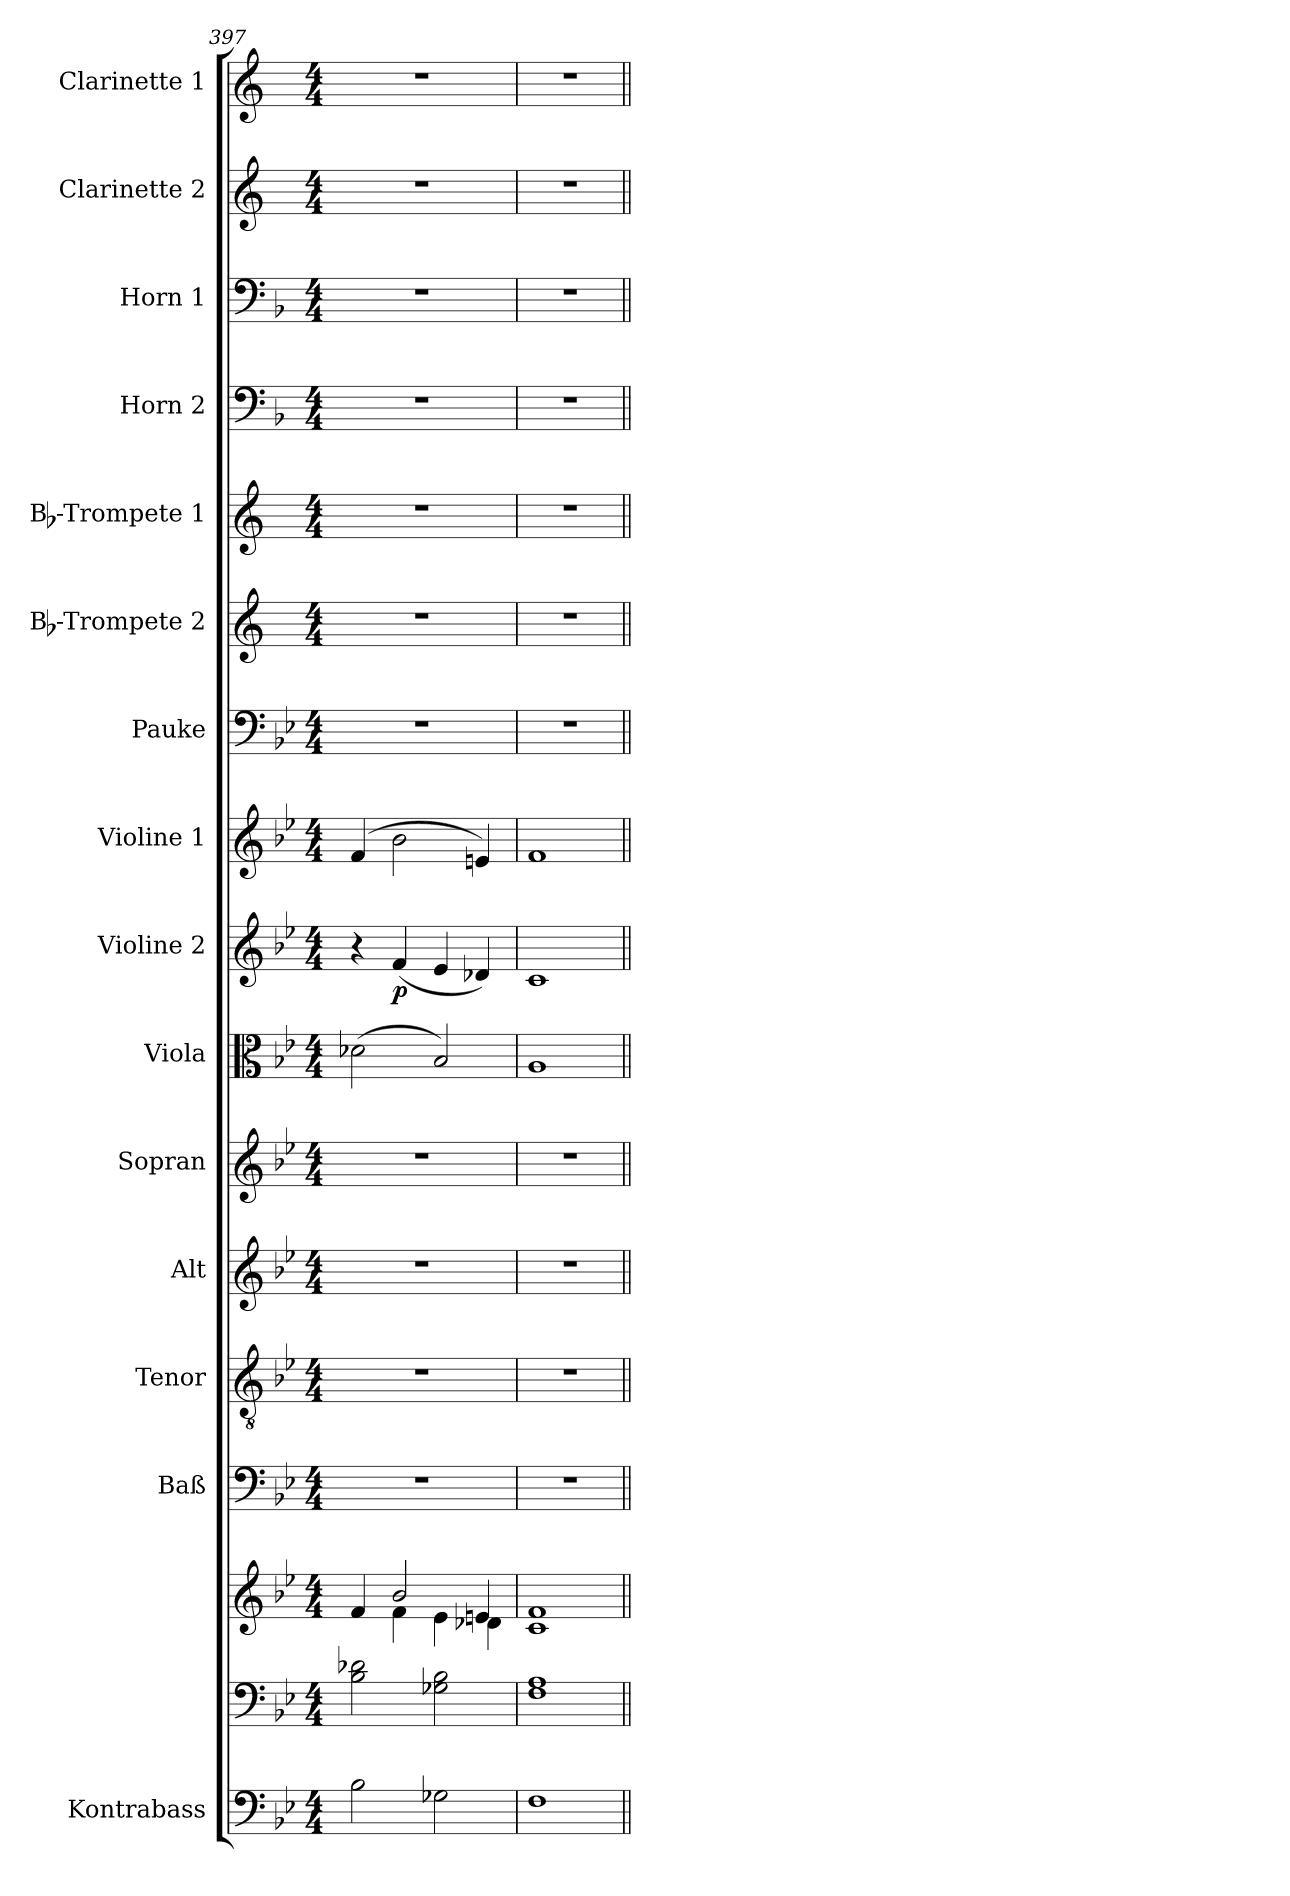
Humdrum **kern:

**kern	**kern	**kern	**kern	**kern	**kern	**kern	**kern	**kern	**dynam	**kern	**kern	**kern	**kern	**kern	**kern	**kern	**kern
*part16	*part15	*part15	*part14	*part13	*part12	*part11	*part10	*part9	*part9	*part8	*part7	*part6	*part5	*part4	*part3	*part2	*part1
*staff17	*staff16	*staff15	*staff14	*staff13	*staff12	*staff11	*staff10	*staff9	*staff9	*staff8	*staff7	*staff6	*staff5	*staff4	*staff3	*staff2	*staff1
*I"Kontrabass	*	*	*I"Baß	*I"Tenor	*I"Alt	*I"Sopran	*I"Viola	*I"Violine 2	*	*I"Violine 1	*I"Pauke	*I"Bb-Trompete 2	*I"Bb-Trompete 1	*I"Horn 2	*I"Horn 1	*I"Clarinette 2	*I"Clarinette 1
*I'Kb.	*	*	*I'Baß	*I'Ten	*I'Alt	*I'Sop	*I'Vla.	*I'Vln. 2	*	*I'Vln. 1	*I'Pk.	*I'Bb Trp. 2	*I'Bb Trp. 1	*I'Hrn. 2	*I'Hrn. 1	*I'Cl. 2	*I'Cl. 1
*clefF4	*clefF4	*clefG2	*clefF4	*clefGv2	*clefG2	*clefG2	*clefC3	*clefG2	*	*clefG2	*clefF4	*clefG2	*clefG2	*clefF4	*clefF4	*clefG2	*clefG2
*ITrd7c12	*	*	*	*	*	*	*	*	*	*	*	*ITrd1c2	*ITrd1c2	*ITrd4c7	*ITrd4c7	*ITrd1c2	*ITrd1c2
*k[b-e-]	*k[b-e-]	*k[b-e-]	*k[b-e-]	*k[b-e-]	*k[b-e-]	*k[b-e-]	*k[b-e-]	*k[b-e-]	*	*k[b-e-]	*k[b-e-]	*k[b-e-]	*k[b-e-]	*k[b-e-]	*k[b-e-]	*k[b-e-]	*k[b-e-]
*B-:	*B-:	*B-:	*B-:	*B-:	*B-:	*B-:	*B-:	*B-:	*	*B-:	*B-:	*B-:	*B-:	*B-:	*B-:	*B-:	*B-:
*M4/4	*M4/4	*M4/4	*M4/4	*M4/4	*M4/4	*M4/4	*M4/4	*M4/4	*	*M4/4	*M4/4	*M4/4	*M4/4	*M4/4	*M4/4	*M4/4	*M4/4
=397	=397	=397	=397	=397	=397	=397	=397	=397	=397	=397	=397	=397	=397	=397	=397	=397	=397
*	*	*^	*	*	*	*	*	*	*	*	*	*	*	*	*	*	*
2BB-\	2B-\ 2d-X\	4f/	4ryy	1r	1r	1r	1r	(>2d-X\	4r	.	(<4f/	1r	1r	1r	1r	1r	1r	1r
!	!	!	!	!	!	!	!	!	!	!LO:DY:b	!	!	!	!	!	!	!	!
.	.	2b-/	4f\	.	.	.	.	.	(<4f/	p	2b-\	.	.	.	.	.	.	.
2GG-X\	2G-X\ 2B-\	.	4e-\	.	.	.	.	2B-/)	4e-/	.	.	.	.	.	.	.	.	.
.	.	4en/	4d-X\	.	.	.	.	.	4d-X/)	.	4en/)	.	.	.	.	.	.	.
=398	=398	=398	=398	=398	=398	=398	=398	=398	=398	=398	=398	=398	=398	=398	=398	=398	=398	=398
1FF	1F 1A	1f	1c	1r	1r	1r	1r	1A	1c	.	1f	1r	1r	1r	1r	1r	1r	1r
*	*	*v	*v	*	*	*	*	*	*	*	*	*	*	*	*	*	*	*
=||	=||	=||	=||	=||	=||	=||	=||	=||	=||	=||	=||	=||	=||	=||	=||	=||	=||
*-	*-	*-	*-	*-	*-	*-	*-	*-	*-	*-	*-	*-	*-	*-	*-	*-	*-
